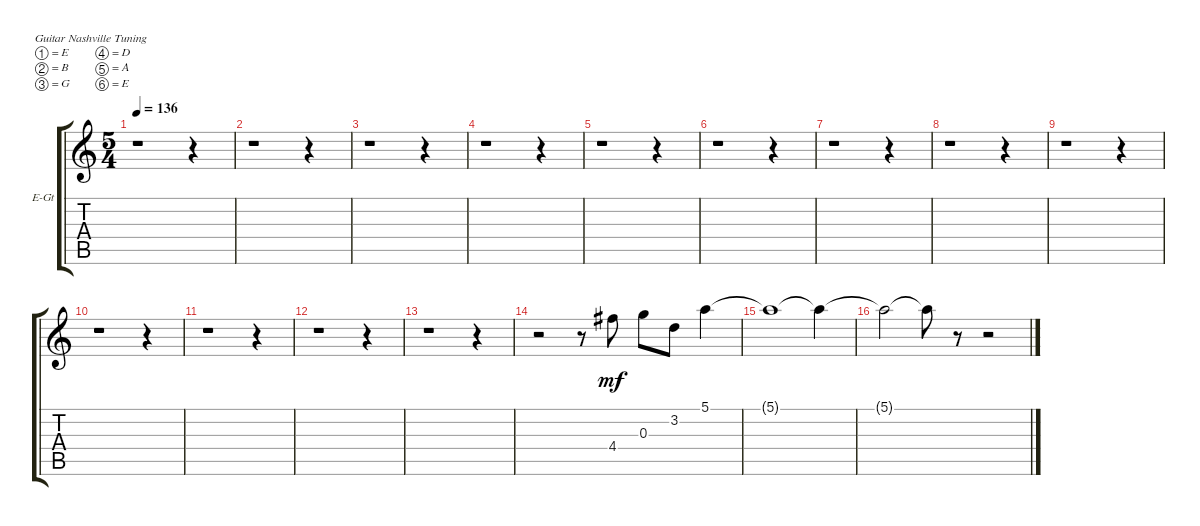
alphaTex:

\bracketExtendMode groupsimilarinstruments
\firstSystemTrackNameOrientation horizontal
\otherSystemsTrackNameOrientation horizontal
\track ("Clean Rhythm Nashville" "E-Gt") {instrument electricguitarclean}
\staff {score tabs}
\tuning (E4 B3 G4 D4 A3 E3)
\ts (5 4)
\tempo 136
\clef g2
\ks c
r.1{dy f} r.4 |
r.1 r.4 |
r.1 r.4 |
r.1 r.4 |
r.1 r.4 |
r.1 r.4 |
r.1 r.4 |
r.1 r.4 |
r.1 r.4 |
r.1 r.4 |
r.1 r.4 |
r.1 r.4 |
r.1 r.4 |
r.2 r.8 4.4.8{dy mf} 0.3.8 3.2.8 5.1.4 |
5.1{t}.1 5.1{t}.4 |
5.1{t}.2 5.1{t}.8 r.8 r.2
